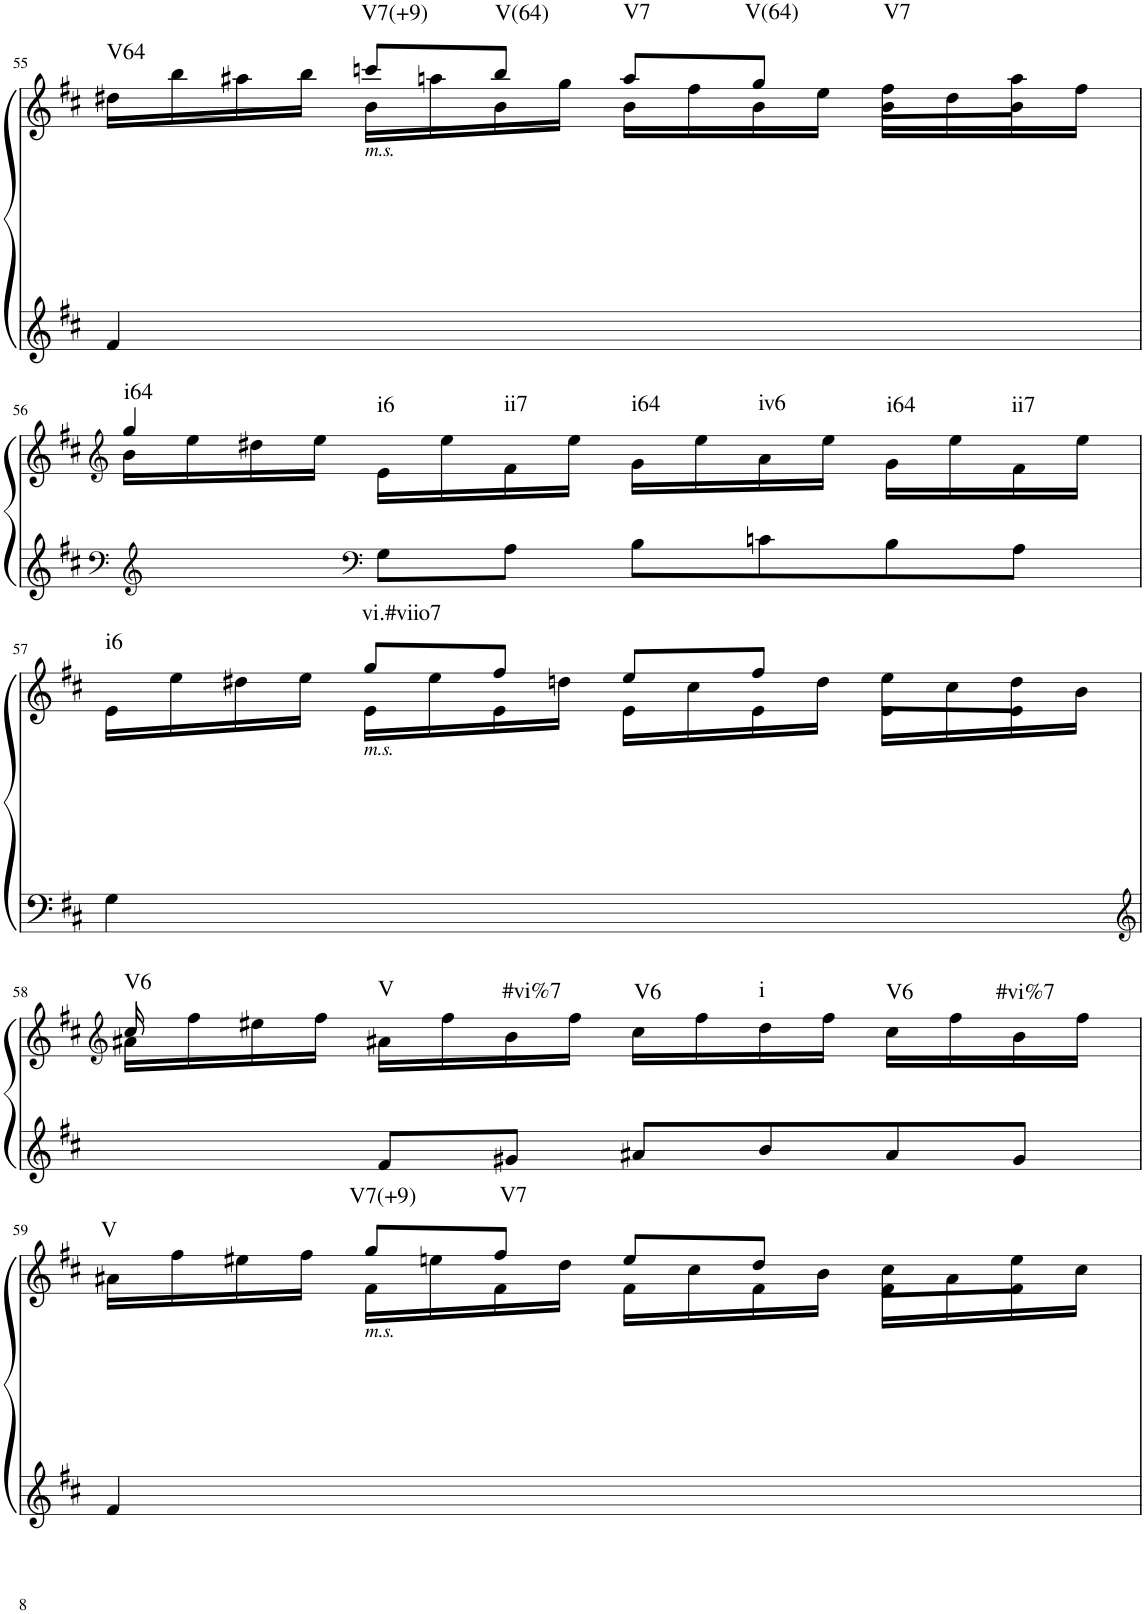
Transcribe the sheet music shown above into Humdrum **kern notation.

**kern	**kern	**harte
*part1	*part1	*part1
*staff2	*staff1	*
*I"unbenannt2	*	*
!!LO:PB:g=z
*clefG2	*clefG2	*
*k[f#c#]	*k[f#c#]	*
*M4/4	*M4/4	*
=55	=55	=55
*	*^	*
!	!	!	!LO:H:kt=V64
4f#/	16dd#X\LL	4ryy	N
.	16bb\	.	.
.	16aa#X\	.	.
.	16bb\JJ	.	.
!LO:TX:a:i:t=m.s.	!	!	!LO:H:kt=V7(+9)
2.ryy	16b\LL	8cccn/L	N
.	16aan\	.	.
!	!	!	!LO:H:kt=V(64)
.	16b\	8bb/J	N
.	16gg\JJ	.	.
!	!	!	!LO:H:kt=V7
.	16b\LL	8aa/L	N
.	16ff#\	.	.
!	!	!	!LO:H:kt=V(64)
.	16b\	8gg/J	N
.	16ee\JJ	.	.
!	!	!	!LO:H:kt=V7
.	16b\LL	8ff#\L	N
.	16dd#\	.	.
.	16b\	8aa\J	.
.	16ff#\JJ	.	.
!!LO:LB:g=z	!!
=56	=56	=56	=56
*clefG2	*clefG2	*	*
!	!	!	!LO:H:kt=i64
4ryy	16b\LL	4gg/	N
.	16ee\	.	.
.	16dd#X\	.	.
.	16ee\JJ	.	.
*clefF4	*	*	*
!	!	!	!LO:H:kt=i6
8G\L	16e\LL	2.ryy	N
.	16ee\	.	.
!	!	!	!LO:H:kt=ii7
8A\J	16f#\	.	N
.	16ee\JJ	.	.
!	!	!	!LO:H:kt=i64
8B\L	16g\LL	.	N
.	16ee\	.	.
!	!	!	!LO:H:kt=iv6
8cn\	16a\	.	N
.	16ee\JJ	.	.
!	!	!	!LO:H:kt=i64
8B\	16g\LL	.	N
.	16ee\	.	.
!	!	!	!LO:H:kt=ii7
8A\J	16f#\	.	N
.	16ee\JJ	.	.
!!LO:LB:g=z	!!
=57	=57	=57	=57
!	!	!	!LO:H:kt=i6
4G\	16e\LL	4ryy	N
.	16ee\	.	.
.	16dd#X\	.	.
.	16ee\JJ	.	.
!LO:TX:a:i:t=m.s.	!	!	!LO:H:kt=vi.#viio7
2.ryy	16e\LL	8gg/L	N
.	16ee\	.	.
.	16e\	8ff#/J	.
.	16ddn\JJ	.	.
.	16e\LL	8ee/L	.
.	16cc#\	.	.
.	16e\	8ff#/J	.
.	16dd\JJ	.	.
.	16e\LL	8ee\L	.
.	16cc#\	.	.
.	16e\	8dd\J	.
.	16b\JJ	.	.
!!LO:LB:g=z	!!
=58	=58	=58	=58
*clefG2	*clefG2	*	*
!	!	!	!LO:H:kt=V6
16ryy	16a#X\LL	16cc#/	N
16ryy	16ff#\	2...ryy	.
8ryy	16ee#X\	.	.
.	16ff#\JJ	.	.
!	!	!	!LO:H:kt=V
8f#/L	16a#X\LL	.	N
.	16ff#\	.	.
!	!	!	!LO:H:kt=#vi%7
8g#X/J	16b\	.	N
.	16ff#\JJ	.	.
!	!	!	!LO:H:kt=V6
8a#X/L	16cc#\LL	.	N
.	16ff#\	.	.
!	!	!	!LO:H:kt=i
8b/	16dd\	.	N
.	16ff#\JJ	.	.
!	!	!	!LO:H:kt=V6
8a#/	16cc#\LL	.	N
.	16ff#\	.	.
!	!	!	!LO:H:kt=#vi%7
8g#/J	16b\	.	N
.	16ff#\JJ	.	.
!!LO:LB:g=z	!!
=59	=59	=59	=59
!	!	!	!LO:H:kt=V
4f#/	16a#X\LL	4ryy	N
.	16ff#\	.	.
.	16ee#X\	.	.
.	16ff#\JJ	.	.
!LO:TX:a:i:t=m.s.	!	!	!LO:H:kt=V7(+9)
2.ryy	16f#\LL	8gg/L	N
.	16een\	.	.
!	!	!	!LO:H:kt=V7
.	16f#\	8ff#/J	N
.	16dd\JJ	.	.
.	16f#\LL	8ee/L	.
.	16cc#\	.	.
.	16f#\	8dd/J	.
.	16b\JJ	.	.
.	16f#\LL	8cc#\L	.
.	16a#\	.	.
.	16f#\	8ee\J	.
.	16cc#\JJ	.	.
*	*v	*v	*
=	=	=
*-	*-	*-
